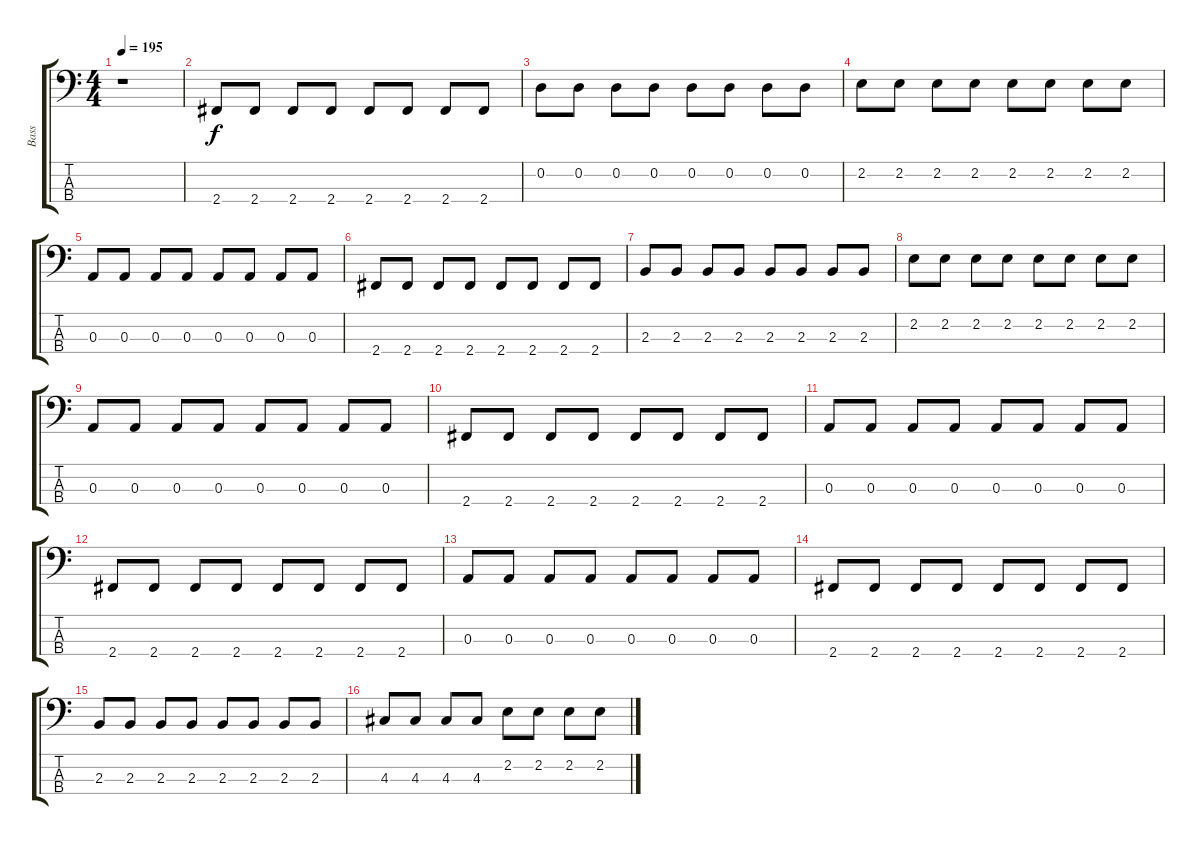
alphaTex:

\track ("Bass" "Bass") {instrument electricbasspick}
\staff {score tabs}
\tuning (G2 D2 A1 E1) {hide}
\ts (4 4)
\tempo 195
\clef f4
\ks c
r.1{dy f} |
2.4.8 2.4.8 2.4.8 2.4.8 2.4.8 2.4.8 2.4.8 2.4.8 |
0.2.8 0.2.8 0.2.8 0.2.8 0.2.8 0.2.8 0.2.8 0.2.8 |
2.2.8 2.2.8 2.2.8 2.2.8 2.2.8 2.2.8 2.2.8 2.2.8 |
0.3.8 0.3.8 0.3.8 0.3.8 0.3.8 0.3.8 0.3.8 0.3.8 |
2.4.8 2.4.8 2.4.8 2.4.8 2.4.8 2.4.8 2.4.8 2.4.8 |
2.3.8 2.3.8 2.3.8 2.3.8 2.3.8 2.3.8 2.3.8 2.3.8 |
2.2.8 2.2.8 2.2.8 2.2.8 2.2.8 2.2.8 2.2.8 2.2.8 |
0.3.8 0.3.8 0.3.8 0.3.8 0.3.8 0.3.8 0.3.8 0.3.8 |
2.4.8 2.4.8 2.4.8 2.4.8 2.4.8 2.4.8 2.4.8 2.4.8 |
0.3.8 0.3.8 0.3.8 0.3.8 0.3.8 0.3.8 0.3.8 0.3.8 |
2.4.8 2.4.8 2.4.8 2.4.8 2.4.8 2.4.8 2.4.8 2.4.8 |
0.3.8 0.3.8 0.3.8 0.3.8 0.3.8 0.3.8 0.3.8 0.3.8 |
2.4.8 2.4.8 2.4.8 2.4.8 2.4.8 2.4.8 2.4.8 2.4.8 |
2.3.8 2.3.8 2.3.8 2.3.8 2.3.8 2.3.8 2.3.8 2.3.8 |
4.3.8 4.3.8 4.3.8 4.3.8 2.2.8 2.2.8 2.2.8 2.2.8
